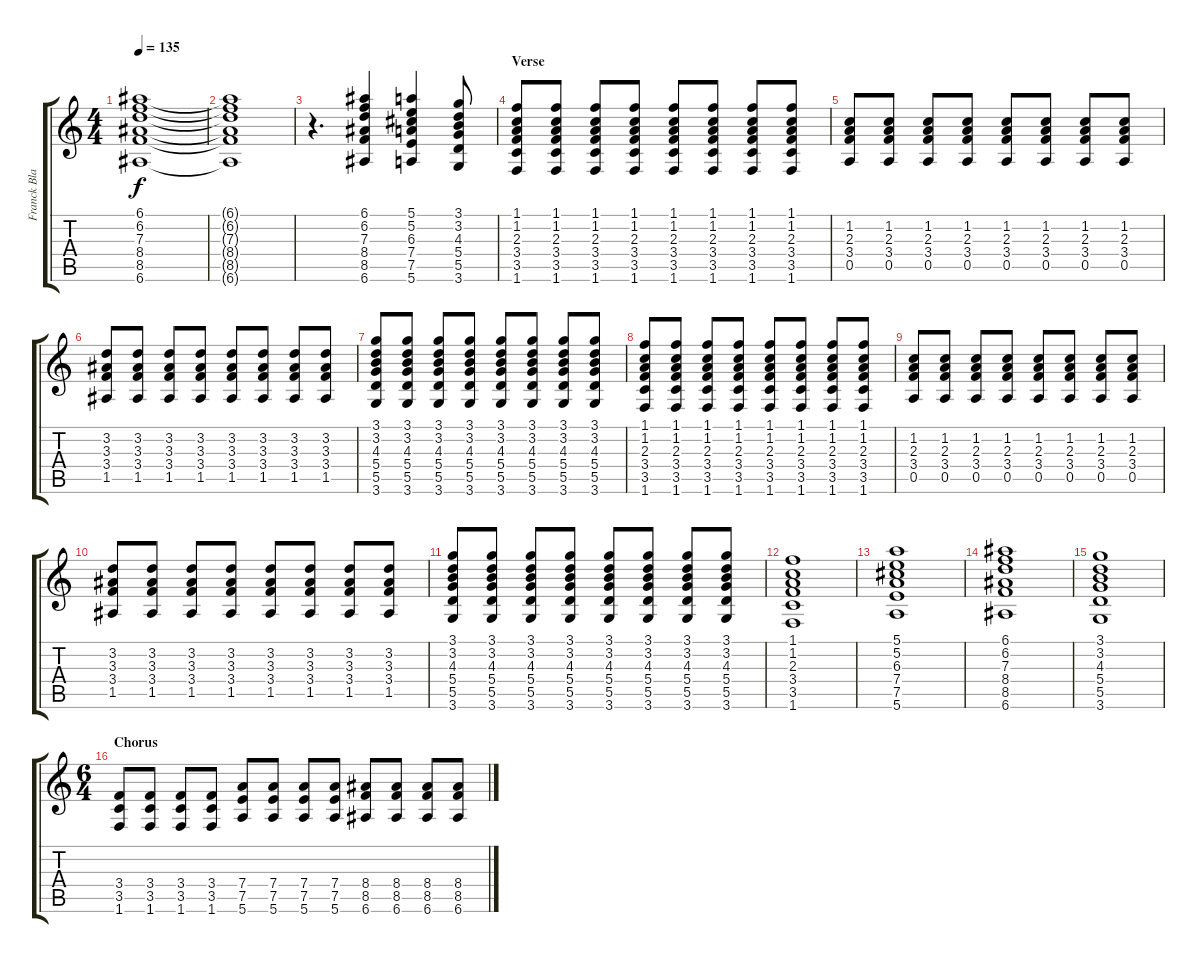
\track ("Franck Black" "Franck Bla") {instrument distortionguitar}
\staff {score tabs}
\tuning (E4 B3 G3 D3 A2 E2) {hide}
\ts (4 4)
\tempo 135
\clef g2
\ks c
(6.1{t} 6.2{t} 7.3{t} 8.4{t} 8.5{t} 6.6{t}).1{dy f} |
(6.1{t} 6.2{t} 7.3{t} 8.4{t} 8.5{t} 6.6{t}).1 |
r.4{d volume 10} (6.1 6.2 7.3 8.4 8.5 6.6).4 (5.1 5.2 6.3 7.4 7.5 5.6).4 (3.1 3.2 4.3 5.4 5.5 3.6).8 |
\section ("" "Verse")
(1.1 1.2 2.3 3.4 3.5 1.6).8 (1.1 1.2 2.3 3.4 3.5 1.6).8 (1.1 1.2 2.3 3.4 3.5 1.6).8 (1.1 1.2 2.3 3.4 3.5 1.6).8 (1.1 1.2 2.3 3.4 3.5 1.6).8 (1.1 1.2 2.3 3.4 3.5 1.6).8 (1.1 1.2 2.3 3.4 3.5 1.6).8 (1.1 1.2 2.3 3.4 3.5 1.6).8 |
(1.2 2.3 3.4 0.5).8 (1.2 2.3 3.4 0.5).8 (1.2 2.3 3.4 0.5).8 (1.2 2.3 3.4 0.5).8 (1.2 2.3 3.4 0.5).8 (1.2 2.3 3.4 0.5).8 (1.2 2.3 3.4 0.5).8 (1.2 2.3 3.4 0.5).8 |
(3.2 3.3 3.4 1.5).8 (3.2 3.3 3.4 1.5).8 (3.2 3.3 3.4 1.5).8 (3.2 3.3 3.4 1.5).8 (3.2 3.3 3.4 1.5).8 (3.2 3.3 3.4 1.5).8 (3.2 3.3 3.4 1.5).8 (3.2 3.3 3.4 1.5).8 |
(3.1 3.2 4.3 5.4 5.5 3.6).8 (3.1 3.2 4.3 5.4 5.5 3.6).8 (3.1 3.2 4.3 5.4 5.5 3.6).8 (3.1 3.2 4.3 5.4 5.5 3.6).8 (3.1 3.2 4.3 5.4 5.5 3.6).8 (3.1 3.2 4.3 5.4 5.5 3.6).8 (3.1 3.2 4.3 5.4 5.5 3.6).8 (3.1 3.2 4.3 5.4 5.5 3.6).8 |
(1.1 1.2 2.3 3.4 3.5 1.6).8 (1.1 1.2 2.3 3.4 3.5 1.6).8 (1.1 1.2 2.3 3.4 3.5 1.6).8 (1.1 1.2 2.3 3.4 3.5 1.6).8 (1.1 1.2 2.3 3.4 3.5 1.6).8 (1.1 1.2 2.3 3.4 3.5 1.6).8 (1.1 1.2 2.3 3.4 3.5 1.6).8 (1.1 1.2 2.3 3.4 3.5 1.6).8 |
(1.2 2.3 3.4 0.5).8 (1.2 2.3 3.4 0.5).8 (1.2 2.3 3.4 0.5).8 (1.2 2.3 3.4 0.5).8 (1.2 2.3 3.4 0.5).8 (1.2 2.3 3.4 0.5).8 (1.2 2.3 3.4 0.5).8 (1.2 2.3 3.4 0.5).8 |
(3.2 3.3 3.4 1.5).8 (3.2 3.3 3.4 1.5).8 (3.2 3.3 3.4 1.5).8 (3.2 3.3 3.4 1.5).8 (3.2 3.3 3.4 1.5).8 (3.2 3.3 3.4 1.5).8 (3.2 3.3 3.4 1.5).8 (3.2 3.3 3.4 1.5).8 |
(3.1 3.2 4.3 5.4 5.5 3.6).8 (3.1 3.2 4.3 5.4 5.5 3.6).8 (3.1 3.2 4.3 5.4 5.5 3.6).8 (3.1 3.2 4.3 5.4 5.5 3.6).8 (3.1 3.2 4.3 5.4 5.5 3.6).8 (3.1 3.2 4.3 5.4 5.5 3.6).8 (3.1 3.2 4.3 5.4 5.5 3.6).8 (3.1 3.2 4.3 5.4 5.5 3.6).8 |
(1.1 1.2 2.3 3.4 3.5 1.6).1 |
(5.1 5.2 6.3 7.4 7.5 5.6).1 |
(6.1 6.2 7.3 8.4 8.5 6.6).1 |
(3.1 3.2 4.3 5.4 5.5 3.6).1 |
\ts (6 4)
\section ("" "Chorus")
(3.4 3.5 1.6).8 (3.4 3.5 1.6).8 (3.4 3.5 1.6).8 (3.4 3.5 1.6).8 (7.4 7.5 5.6).8 (7.4 7.5 5.6).8 (7.4 7.5 5.6).8 (7.4 7.5 5.6).8 (8.4 8.5 6.6).8 (8.4 8.5 6.6).8 (8.4 8.5 6.6).8 (8.4 8.5 6.6).8
